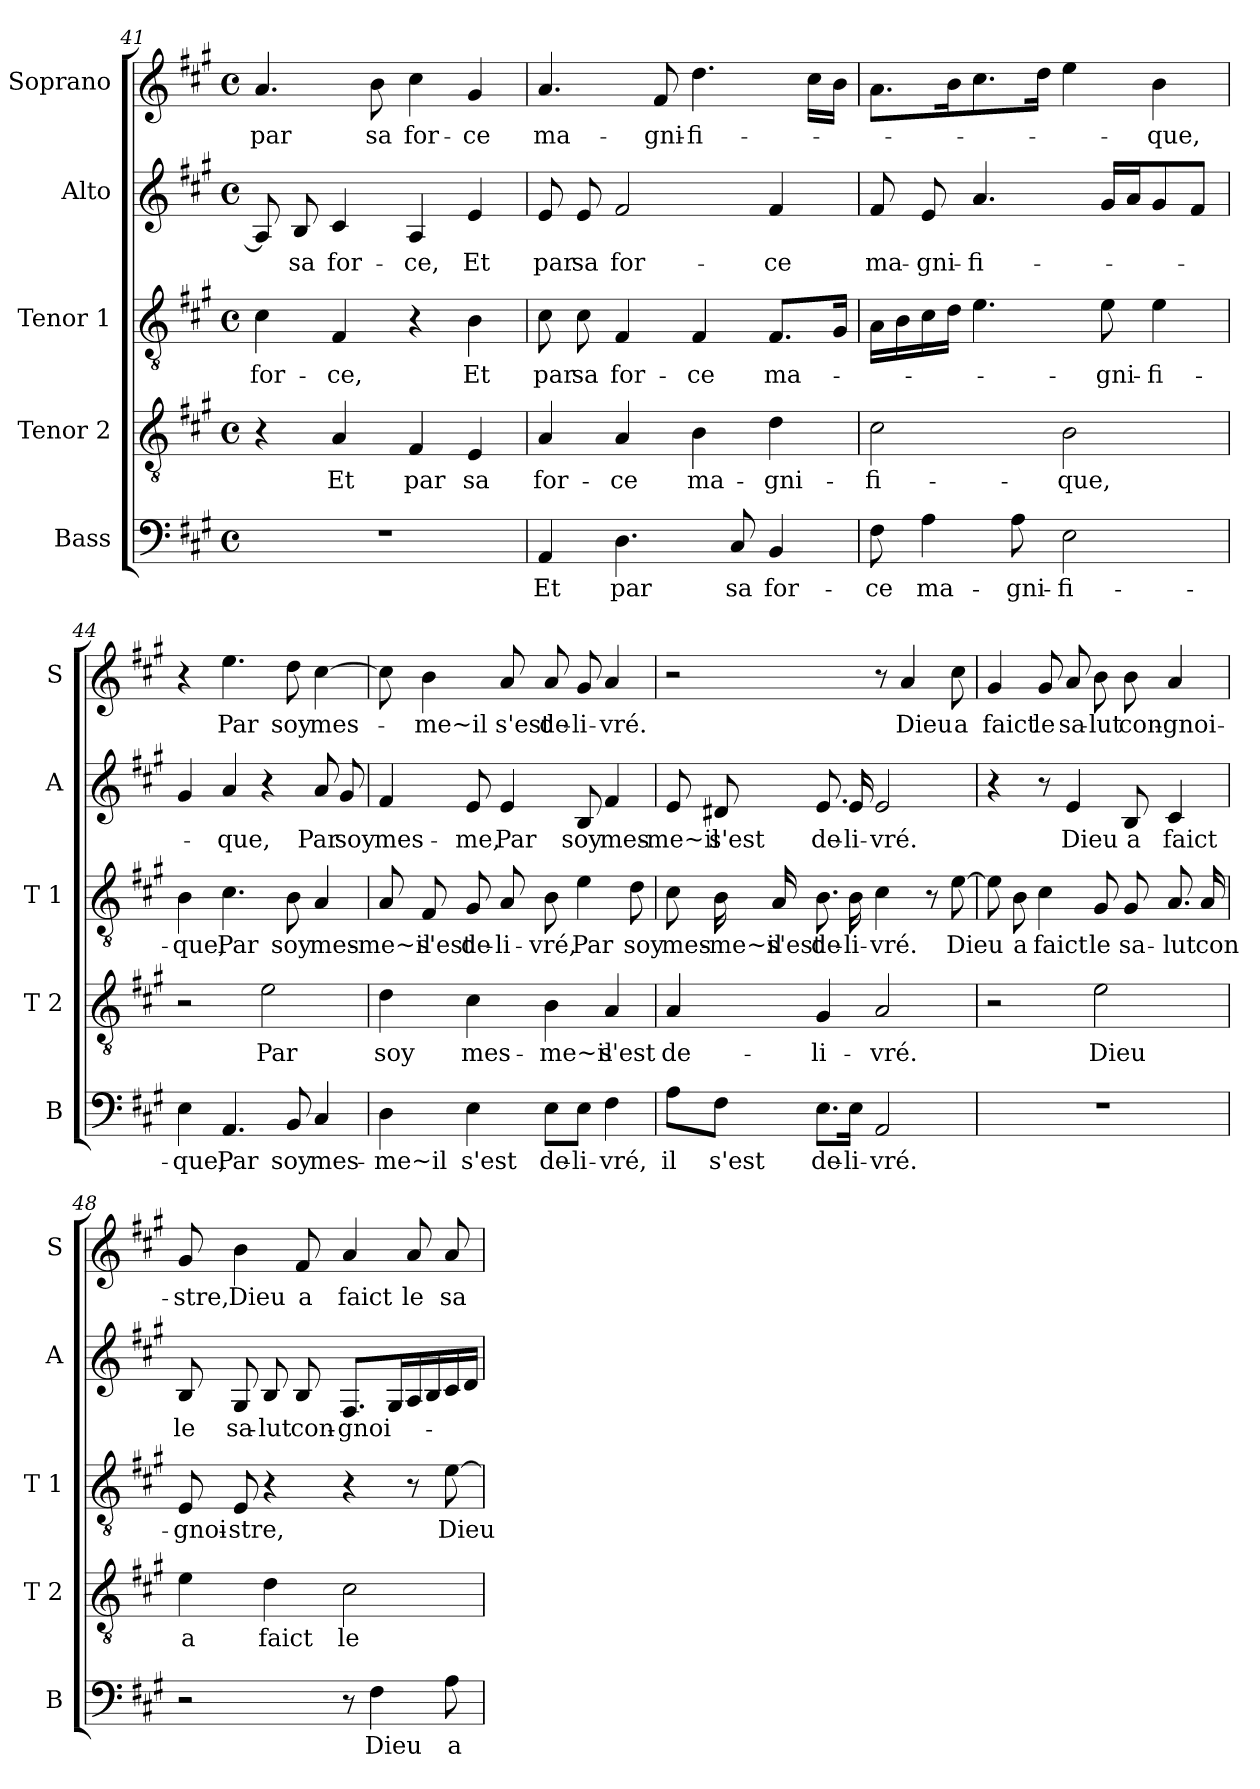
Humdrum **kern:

**kern	**text	**kern	**text	**kern	**text	**kern	**text	**kern	**text
*part5	*part5	*part4	*part4	*part3	*part3	*part2	*part2	*part1	*part1
*staff5	*staff5	*staff4	*staff4	*staff3	*staff3	*staff2	*staff2	*staff1	*staff1
*I"Bass	*	*I"Tenor 2	*	*I"Tenor 1	*	*I"Alto	*	*I"Soprano	*
*I'B	*	*I'T 2	*	*I'T 1	*	*I'A	*	*I'S	*
!!LO:PB:g=z
*clefF4	*	*clefGv2	*	*clefGv2	*	*clefG2	*	*clefG2	*
*k[f#c#g#]	*	*k[f#c#g#]	*	*k[f#c#g#]	*	*k[f#c#g#]	*	*k[f#c#g#]	*
*A:	*	*A:	*	*A:	*	*A:	*	*A:	*
*M4/4	*	*M4/4	*	*M4/4	*	*M4/4	*	*M4/4	*
*met(c)	*	*met(c)	*	*met(c)	*	*met(c)	*	*met(c)	*
=41	=41	=41	=41	=41	=41	=41	=41	=41	=41
!	!	!	!	!	!LO:LY:b	!	!	!	!LO:LY:b
1r	.	4r	.	4c#\	for-	8A/]	.	4.a/	par
!	!	!	!	!	!	!	!LO:LY:b	!	!
.	.	.	.	.	.	8B/	sa	.	.
!	!	!	!LO:LY:b	!	!LO:LY:b	!	!LO:LY:b	!	!
.	.	4A/	Et	4F#/	-ce,	4c#/	for-	.	.
!	!	!	!	!	!	!	!	!	!LO:LY:b
.	.	.	.	.	.	.	.	8b\	sa
!	!	!	!LO:LY:b	!	!	!	!LO:LY:b	!	!LO:LY:b
.	.	4F#/	par	4r	.	4A/	-ce,	4cc#\	for-
!	!	!	!LO:LY:b	!	!LO:LY:b	!	!LO:LY:b	!	!LO:LY:b
.	.	4E/	sa	4B\	Et	4e/	Et	4g#/	-ce
=42	=42	=42	=42	=42	=42	=42	=42	=42	=42
!	!LO:LY:b	!	!LO:LY:b	!	!LO:LY:b	!	!LO:LY:b	!	!LO:LY:b
4AA/	Et	4A/	for-	8c#\	par	8e/	par	4.a/	ma-
!	!	!	!	!	!LO:LY:b	!	!LO:LY:b	!	!
.	.	.	.	8c#\	sa	8e/	sa	.	.
!	!LO:LY:b	!	!LO:LY:b	!	!LO:LY:b	!	!LO:LY:b	!	!
4.D\	par	4A/	-ce	4F#/	for-	2f#/	for-	.	.
!	!	!	!	!	!	!	!	!	!LO:LY:b
.	.	.	.	.	.	.	.	8f#/	-gni-
!	!	!	!LO:LY:b	!	!LO:LY:b	!	!	!	!LO:LY:b
.	.	4B\	ma-	4F#/	-ce	.	.	4.dd\	-fi-
!	!LO:LY:b	!	!	!	!	!	!	!	!
8C#/	sa	.	.	.	.	.	.	.	.
!	!LO:LY:b	!	!LO:LY:b	!	!LO:LY:b	!	!LO:LY:b	!	!
4BB/	for-	4d\	-gni-	8.F#/L	ma-	4f#/	-ce	.	.
.	.	.	.	.	.	.	.	16cc#\LL	.
.	.	.	.	16G#/Jk	.	.	.	16b\JJ	.
=43	=43	=43	=43	=43	=43	=43	=43	=43	=43
!	!LO:LY:b	!	!LO:LY:b	!	!	!	!LO:LY:b	!	!
8F#\	-ce	2c#\	-fi-	16A\LL	.	8f#/	ma-	8.a\L	.
.	.	.	.	16B\	.	.	.	.	.
!	!LO:LY:b	!	!	!	!	!	!LO:LY:b	!	!
4A\	ma-	.	.	16c#\	.	8e/	-gni-	.	.
.	.	.	.	16d\JJ	.	.	.	16b\k	.
!	!	!	!	!	!	!	!LO:LY:b	!	!
.	.	.	.	4.e\	.	4.a/	-fi-	8.cc#\	.
!	!LO:LY:b	!	!	!	!	!	!	!	!
8A\	-gni-	.	.	.	.	.	.	.	.
.	.	.	.	.	.	.	.	16dd\Jk	.
!	!LO:LY:b	!	!LO:LY:b	!	!	!	!	!	!
2E\	-fi-	2B\	-que,	.	.	.	.	4ee\	.
!	!	!	!	!	!LO:LY:b	!	!	!	!
.	.	.	.	8e\	-gni-	16g#/LL	.	.	.
.	.	.	.	.	.	16a/J	.	.	.
!	!	!	!	!	!LO:LY:b	!	!	!	!LO:LY:b
.	.	.	.	4e\	-fi-	8g#/	.	4b\	-que,
.	.	.	.	.	.	8f#/J	.	.	.
=44	=44	=44	=44	=44	=44	=44	=44	=44	=44
!	!LO:LY:b	!	!	!	!LO:LY:b	!	!	!	!
4E\	-que,	2r	.	4B\	-que,	4g#/	.	4r	.
!	!LO:LY:b	!	!	!	!LO:LY:b	!	!LO:LY:b	!	!LO:LY:b
4.AA/	Par	.	.	4.c#\	Par	4a/	-que,	4.ee\	Par
!	!	!	!LO:LY:b	!	!	!	!	!	!
.	.	2e\	Par	.	.	4r	.	.	.
!	!LO:LY:b	!	!	!	!LO:LY:b	!	!	!	!LO:LY:b
8BB/	soy	.	.	8B\	soy	.	.	8dd\	soy
!	!LO:LY:b	!	!	!	!LO:LY:b	!	!LO:LY:b	!	!LO:LY:b
4C#/	mes-	.	.	4A/	mes-	8a/	Par	[4cc#\	mes-
!	!	!	!	!	!	!	!LO:LY:b	!	!
.	.	.	.	.	.	8g#/	soy	.	.
!!LO:LB:g=z
=45	=45	=45	=45	=45	=45	=45	=45	=45	=45
!	!LO:LY:b	!	!LO:LY:b	!	!LO:LY:b	!	!LO:LY:b	!	!
4D\	-me~il	4d\	soy	8A/	-me~il	4f#/	mes-	8cc#\]	.
!	!	!	!	!	!LO:LY:b	!	!	!	!LO:LY:b
.	.	.	.	8F#/	s'est	.	.	4b\	-me~il
!	!LO:LY:b	!	!LO:LY:b	!	!LO:LY:b	!	!LO:LY:b	!	!
4E\	s'est	4c#\	mes-	8G#/	de-	8e/	-me,	.	.
!	!	!	!	!	!LO:LY:b	!	!LO:LY:b	!	!LO:LY:b
.	.	.	.	8A/	-li-	4e/	Par	8a/	s'est
!	!LO:LY:b	!	!LO:LY:b	!	!LO:LY:b	!	!	!	!LO:LY:b
8E\L	de-	4B\	-me~il	8B\	-vré,	.	.	8a/	de-
!	!LO:LY:b	!	!	!	!LO:LY:b	!	!LO:LY:b	!	!LO:LY:b
8E\J	-li-	.	.	4e\	Par	8B/	soy	8g#/	-li-
!	!LO:LY:b	!	!LO:LY:b	!	!	!	!LO:LY:b	!	!LO:LY:b
4F#\	-vré,	4A/	s'est	.	.	4f#/	mes-	4a/	-vré.
!	!	!	!	!	!LO:LY:b	!	!	!	!
.	.	.	.	8d\	soy	.	.	.	.
=46	=46	=46	=46	=46	=46	=46	=46	=46	=46
!	!LO:LY:b	!	!LO:LY:b	!	!LO:LY:b	!	!LO:LY:b	!	!
8A\L	il	4A/	de-	8c#\	mes-	8e/	-me~il	2r	.
!	!LO:LY:b	!	!	!	!LO:LY:b	!	!LO:LY:b	!	!
8F#\J	s'est	.	.	16B\	-me~il	8d#X/	s'est	.	.
!	!	!	!	!	!LO:LY:b	!	!	!	!
.	.	.	.	16A/	s'est	.	.	.	.
!	!LO:LY:b	!	!LO:LY:b	!	!LO:LY:b	!	!LO:LY:b	!	!
8.E\L	de-	4G#/	-li-	8.B\	de-	8.e/	de-	.	.
!	!LO:LY:b	!	!	!	!LO:LY:b	!	!LO:LY:b	!	!
16E\Jk	-li-	.	.	16B\	-li-	16e/	-li-	.	.
!	!LO:LY:b	!	!LO:LY:b	!	!LO:LY:b	!	!LO:LY:b	!	!
2AA/	-vré.	2A/	-vré.	4c#\	-vré.	2e/	-vré.	8r	.
!	!	!	!	!	!	!	!	!	!LO:LY:b
.	.	.	.	.	.	.	.	4a/	Dieu
.	.	.	.	8r	.	.	.	.	.
!	!	!	!	!	!LO:LY:b	!	!	!	!LO:LY:b
.	.	.	.	[8e\	Dieu	.	.	8cc#\	a
=47	=47	=47	=47	=47	=47	=47	=47	=47	=47
!	!	!	!	!	!	!	!	!	!LO:LY:b
1r	.	2r	.	8e\]	.	4r	.	4g#/	faict
!	!	!	!	!	!LO:LY:b	!	!	!	!
.	.	.	.	8B\	a	.	.	.	.
!	!	!	!	!	!LO:LY:b	!	!	!	!LO:LY:b
.	.	.	.	4c#\	faict	8r	.	8g#/	le
!	!	!	!	!	!	!	!LO:LY:b	!	!LO:LY:b
.	.	.	.	.	.	4e/	Dieu	8a/	sa-
!	!	!	!LO:LY:b	!	!LO:LY:b	!	!	!	!LO:LY:b
.	.	2e\	Dieu	8G#/	le	.	.	8b\	-lut
!	!	!	!	!	!LO:LY:b	!	!LO:LY:b	!	!LO:LY:b
.	.	.	.	8G#/	sa-	8B/	a	8b\	con-
!	!	!	!	!	!LO:LY:b	!	!LO:LY:b	!	!LO:LY:b
.	.	.	.	8.A/	-lut	4c#/	faict	4a/	-gnoi-
!	!	!	!	!	!LO:LY:b	!	!	!	!
.	.	.	.	16A/	con-	.	.	.	.
!!LO:LB:g=z
=48	=48	=48	=48	=48	=48	=48	=48	=48	=48
!	!	!	!LO:LY:b	!	!LO:LY:b	!	!LO:LY:b	!	!LO:LY:b
2r	.	4e\	a	8E/	-gnoi-	8B/	le	8g#/	-stre,
!	!	!	!	!	!LO:LY:b	!	!LO:LY:b	!	!LO:LY:b
.	.	.	.	8E/	-stre,	8G#/	sa-	4b\	Dieu
!	!	!	!LO:LY:b	!	!	!	!LO:LY:b	!	!
.	.	4d\	faict	4r	.	8B/	-lut	.	.
!	!	!	!	!	!	!	!LO:LY:b	!	!LO:LY:b
.	.	.	.	.	.	8B/	con-	8f#/	a
!	!	!	!LO:LY:b	!	!	!	!LO:LY:b	!	!LO:LY:b
8r	.	2c#\	le	4r	.	8.F#/L	-gnoi-	4a/	faict
!	!LO:LY:b	!	!	!	!	!	!	!	!
4F#\	Dieu	.	.	.	.	.	.	.	.
.	.	.	.	.	.	16G#/L	.	.	.
!	!	!	!	!	!	!	!	!	!LO:LY:b
.	.	.	.	8r	.	16A/	.	8a/	le
.	.	.	.	.	.	16B/	.	.	.
!	!LO:LY:b	!	!	!	!LO:LY:b	!	!	!	!LO:LY:b
8A\	a	.	.	[8e\	Dieu	16c#/	.	8a/	sa-
.	.	.	.	.	.	16d/JJ	.	.	.
=	=	=	=	=	=	=	=	=	=
*-	*-	*-	*-	*-	*-	*-	*-	*-	*-
